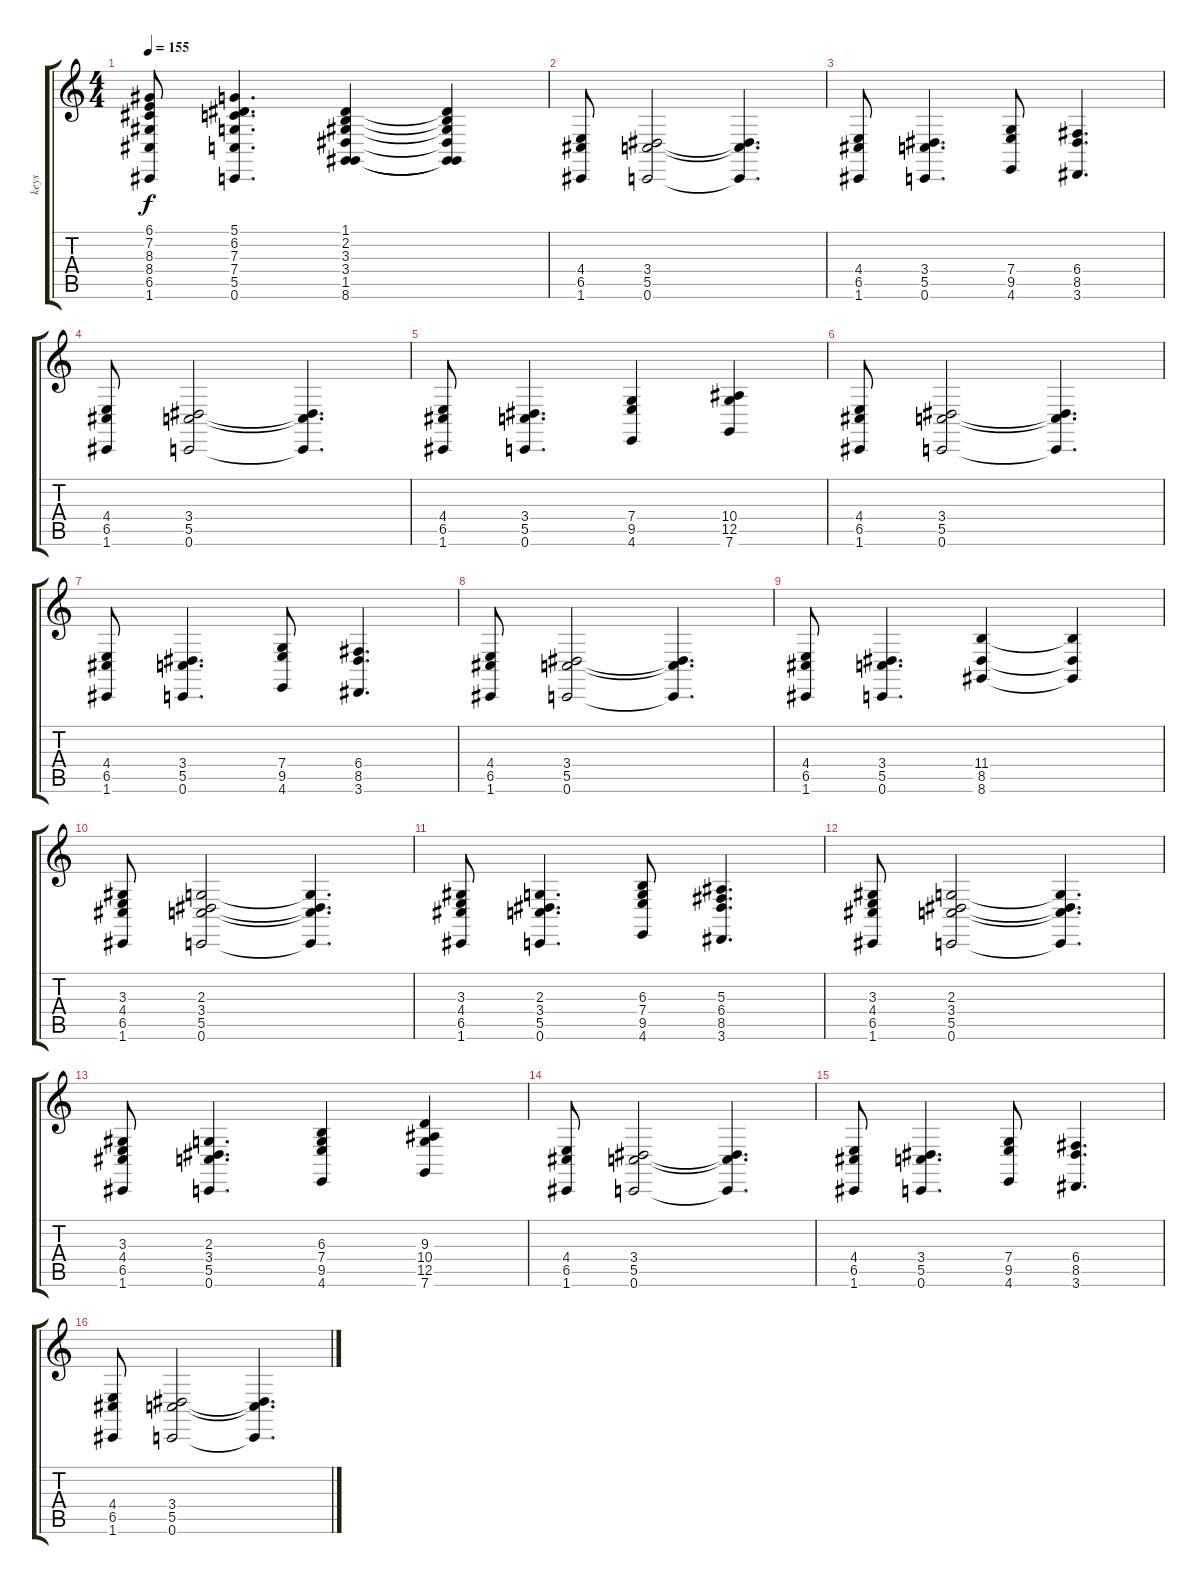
\track ("keys" "keys") {instrument drawbarorgan}
\staff {score tabs}
\tuning (D4 A3 F3 C3 G2 C2) {hide}
\ts (4 4)
\tempo 155
\clef g2
\ks c
(6.1 7.2 8.3 8.4 6.5 1.6).8{dy f} (5.1 6.2 7.3 7.4 5.5 0.6).4{d} (1.1 2.2 3.3 3.4 1.5 8.6).4 (1.1{t} 2.2{t} 3.3{t} 3.4{t} 1.5{t} 8.6{t}).4 |
(4.4 6.5 1.6).8 (3.4 5.5 0.6).2 (3.4{t} 5.5{t} 0.6{t}).4{d} |
(4.4 6.5 1.6).8 (3.4 5.5 0.6).4{d} (7.4 9.5 4.6).8 (6.4 8.5 3.6).4{d} |
(4.4 6.5 1.6).8 (3.4 5.5 0.6).2 (3.4{t} 5.5{t} 0.6{t}).4{d} |
(4.4 6.5 1.6).8 (3.4 5.5 0.6).4{d} (7.4 9.5 4.6).4 (10.4 12.5 7.6).4 |
(4.4 6.5 1.6).8 (3.4 5.5 0.6).2 (3.4{t} 5.5{t} 0.6{t}).4{d} |
(4.4 6.5 1.6).8 (3.4 5.5 0.6).4{d} (7.4 9.5 4.6).8 (6.4 8.5 3.6).4{d} |
(4.4 6.5 1.6).8 (3.4 5.5 0.6).2 (3.4{t} 5.5{t} 0.6{t}).4{d} |
(4.4 6.5 1.6).8 (3.4 5.5 0.6).4{d} (11.4 8.5 8.6).4 (11.4{t} 8.5{t} 8.6{t}).4 |
(3.3 4.4 6.5 1.6).8 (2.3 3.4 5.5 0.6).2 (2.3{t} 3.4{t} 5.5{t} 0.6{t}).4{d} |
(3.3 4.4 6.5 1.6).8 (2.3 3.4 5.5 0.6).4{d} (6.3 7.4 9.5 4.6).8 (5.3 6.4 8.5 3.6).4{d} |
(3.3 4.4 6.5 1.6).8 (2.3 3.4 5.5 0.6).2 (2.3{t} 3.4{t} 5.5{t} 0.6{t}).4{d} |
(3.3 4.4 6.5 1.6).8 (2.3 3.4 5.5 0.6).4{d} (6.3 7.4 9.5 4.6).4 (9.3 10.4 12.5 7.6).4 |
(4.4 6.5 1.6).8 (3.4 5.5 0.6).2 (3.4{t} 5.5{t} 0.6{t}).4{d} |
(4.4 6.5 1.6).8 (3.4 5.5 0.6).4{d} (7.4 9.5 4.6).8 (6.4 8.5 3.6).4{d} |
(4.4 6.5 1.6).8 (3.4 5.5 0.6).2 (3.4{t} 5.5{t} 0.6{t}).4{d}
